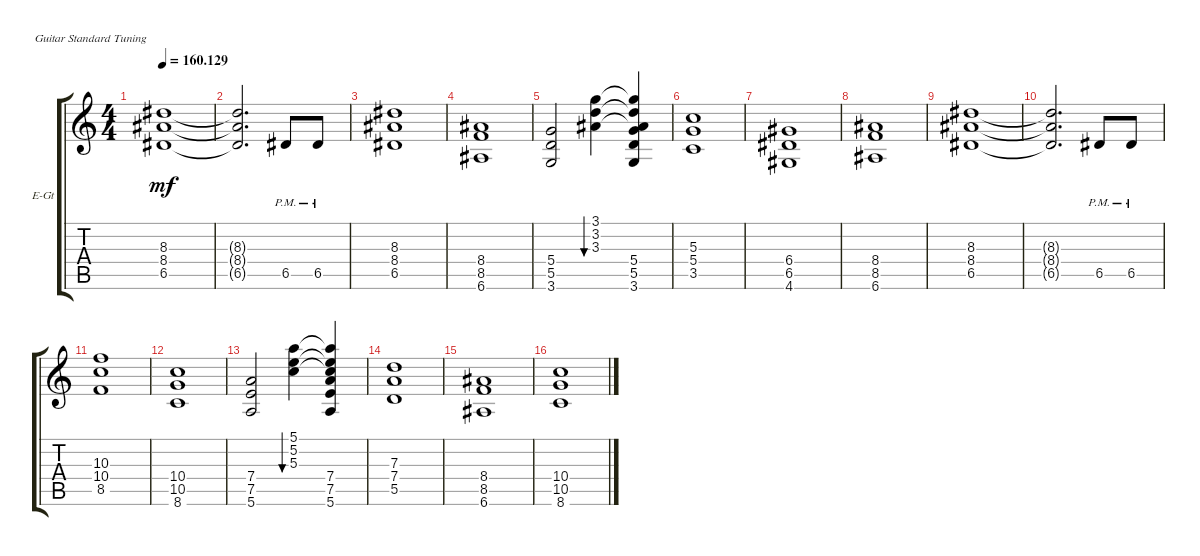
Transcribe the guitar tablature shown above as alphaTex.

\defaultSystemsLayout 4
\bracketExtendMode groupsimilarinstruments
\firstSystemTrackNameOrientation horizontal
\otherSystemsTrackNameOrientation horizontal
\track ("Electric Guitar" "E-Gt") {instrument distortionguitar}
\staff {score tabs}
\tuning (E4 B3 G3 D3 A2 E2)
\ts (4 4)
\tempo
160.129
\accidentals auto
\clef g2
\ottava regular
\simile none
\ks c
(6.5 8.4 8.3).1{dy mf} |
(6.5{t} 8.4{t} 8.3{t}).2{d} 6.5{pm}.8 6.5{pm}.8 |
(6.5 8.4 8.3).1 |
(6.6 8.5 8.4).1 |
(3.6 5.5 5.4).2 (3.1 3.2 3.3).4{bu 234} (5.4 5.5 3.6 3.3{t} 3.2{t} 3.1{t}).4 |
(3.5 5.4 5.3).1 |
(4.6 6.5 6.4).1 |
(6.6 8.5 8.4).1 |
(6.5 8.4 8.3).1 |
(6.5{t} 8.4{t} 8.3{t}).2{d} 6.5{pm}.8 6.5{pm}.8 |
(8.5 10.4 10.3).1 |
(8.6 10.5 10.4).1 |
(5.6 7.5 7.4).2 (5.1 5.2 5.3).4{bu 234} (7.4 7.5 5.6 5.3{t} 5.2{t} 5.1{t}).4 |
(5.5 7.4 7.3).1 |
(6.6 8.5 8.4).1 |
(8.6 10.5 10.4).1
